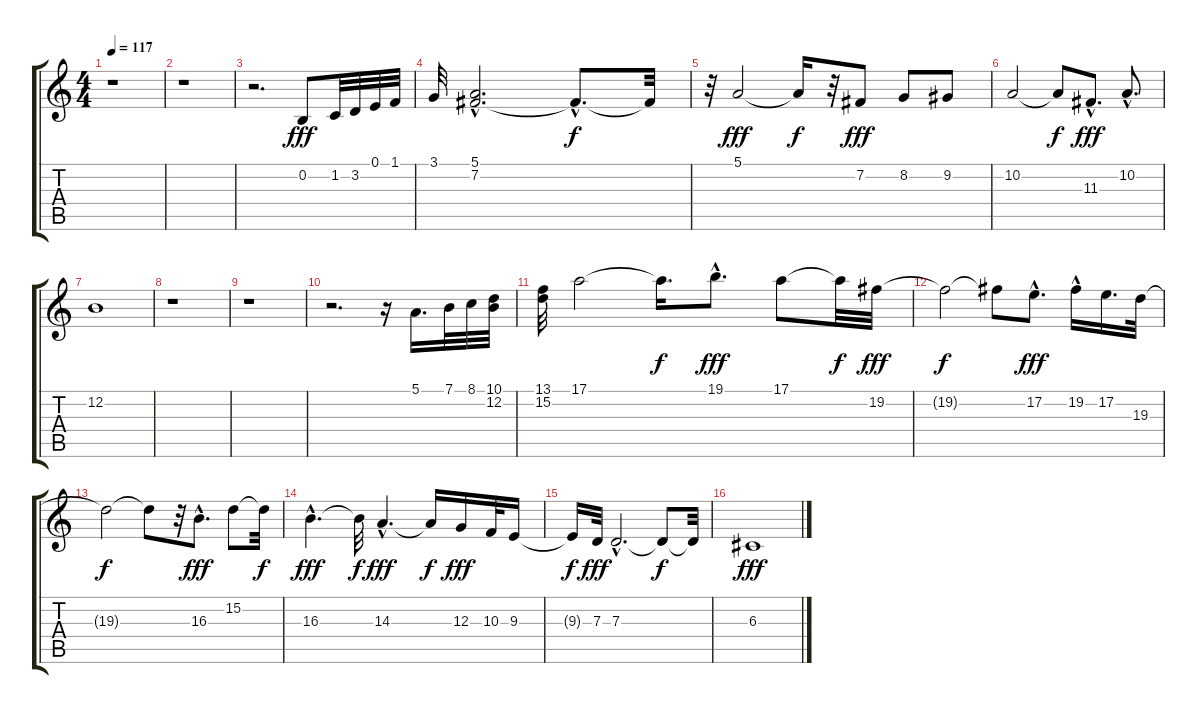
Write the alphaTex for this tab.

\track "" {instrument stringensemble1}
\staff {score tabs}
\tuning (E4 B3 G3 D3 A2 E2) {hide}
\ts (4 4)
\tempo 117
\clef g2
\ks c
r.1{dy f} |
r.1 |
r.2{d} 0.2.8{dy fff} 1.2.32 3.2.32 0.1.32 1.1.32 |
3.1.32 (5.1 7.2{hac}).2{d} 7.2{hac t}.8{d dy f} 7.2{t}.32 |
r.32 5.1.2{dy fff} 5.1{t}.16{dy f} r.32 7.2.8{dy fff} 8.2.8 9.2.8 |
10.2.2 10.2{t}.8{dy f} 11.3{hac}.8{d dy fff} 10.2{hac}.8{d} |
12.2.1 |
r.1 |
r.1 |
r.2{d} r.16 5.1.16{d} 7.1.32 8.1.32 (10.1 12.2).32 |
(13.1 15.2).32 17.1.2 17.1{t}.16{d dy f} 19.1{hac}.8{d dy fff} 17.1.8 17.1{t}.32{dy f} 19.2.32{dy fff} |
19.2{t}.2{dy f} 19.2{t}.8 17.2{hac}.8{d dy fff} 19.2{hac}.16 17.2.16{d} 19.3.32 |
19.3{t}.2{dy f} 19.3{t}.8 r.32 16.3{hac}.8{d dy fff} 15.2.8 15.2{t}.32{dy f} |
16.3{hac}.4{d dy fff} 16.3{t}.32{dy f} 14.3{hac}.4{d dy fff} 14.3{t}.16{dy f} 12.3.16{dy fff} 10.3.32 9.3.16 |
9.3{t}.16{dy f} 7.3.32{dy fff} 7.3{hac}.2{d} 7.3{t}.8{dy f} 7.3{t}.32 |
6.3.1{dy fff}
